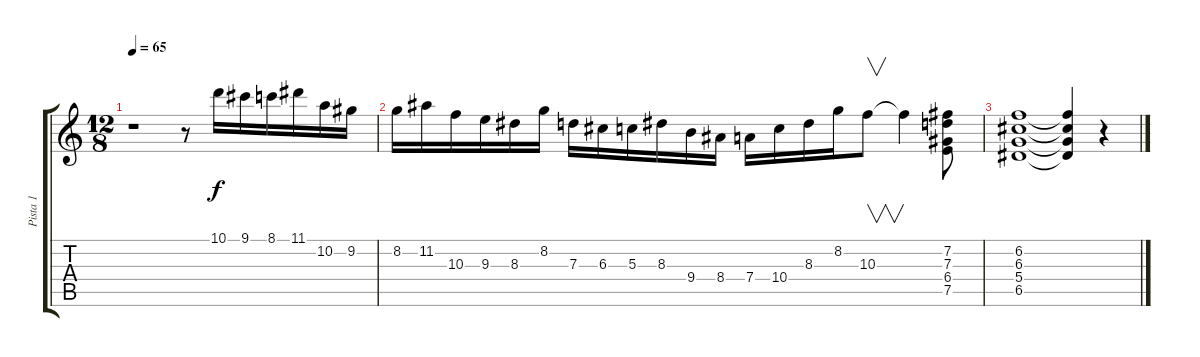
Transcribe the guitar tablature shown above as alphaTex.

\track ("Pista 1" "Pista 1") {instrument distortionguitar}
\staff {score tabs}
\tuning (E4 B3 G3 D3 A2 E2) {hide}
\ts (12 8)
\tempo 65
\clef g2
\ks c
r.1{dy f instrument distortionguitar} r.8 10.1.16 9.1.16 8.1.16 11.1.16 10.2.16 9.2.16 |
8.2.16 11.2.16 10.3.16 9.3.16 8.3.16 8.2.16 7.3.16 6.3.16 5.3.16 8.3.16 9.4.16 8.4.16 7.4.16 10.4.16 8.3.16 8.2.16 10.3.8{v} 10.3{t}.4 (7.2 7.3 6.4 7.5).8 |
(6.2 6.3 5.4 6.5).1 (6.2{t} 6.3{t} 5.4{t} 6.5{t}).4 r.4
